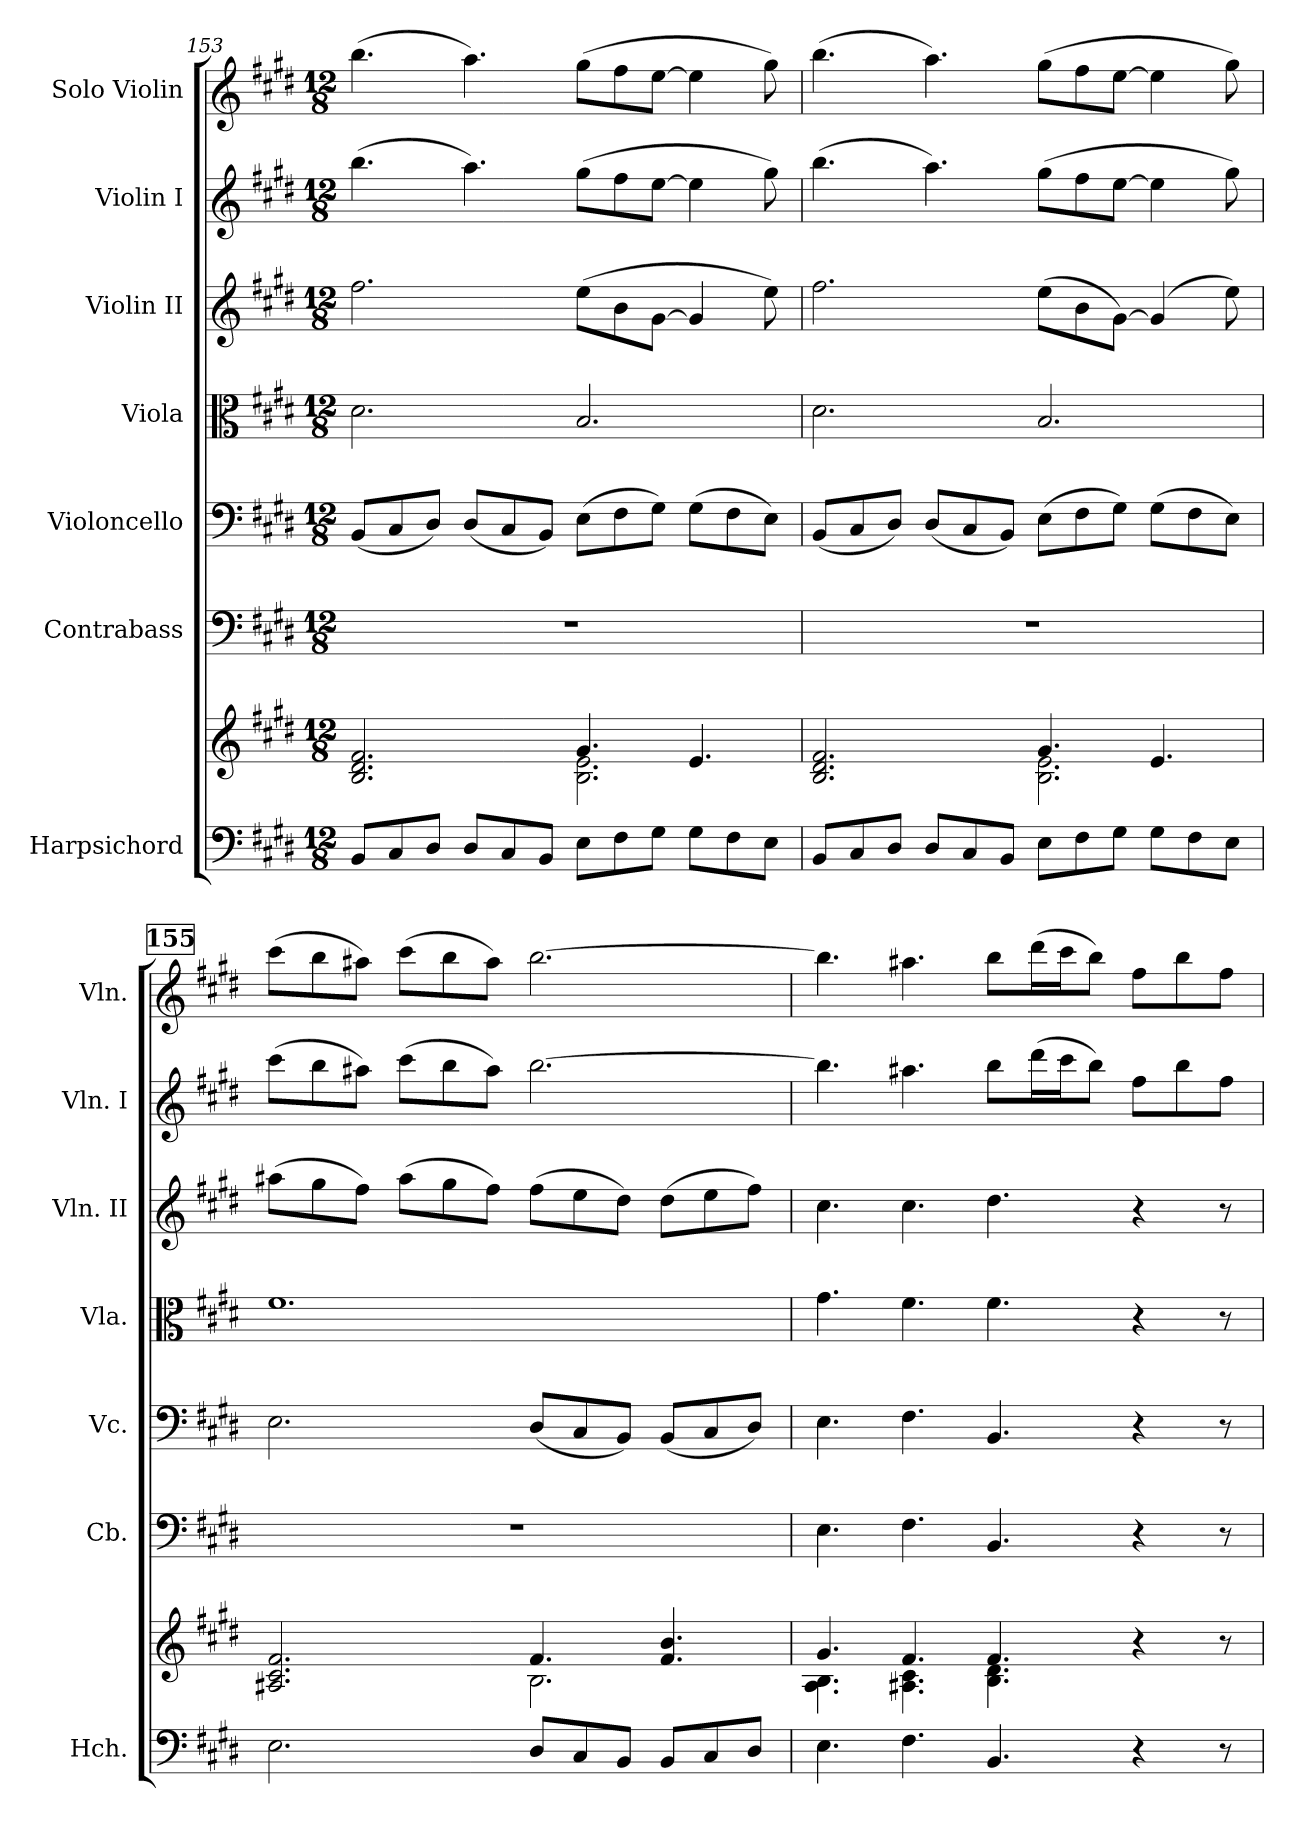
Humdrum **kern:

**kern	**kern	**kern	**kern	**kern	**kern	**kern	**kern
*part7	*part7	*part6	*part5	*part4	*part3	*part2	*part1
*staff8	*staff7	*staff6	*staff5	*staff4	*staff3	*staff2	*staff1
*I"Harpsichord	*	*I"Contrabass	*I"Violoncello	*I"Viola	*I"Violin II	*I"Violin I	*I"Solo Violin
*I'Hch.	*	*I'Cb.	*I'Vc.	*I'Vla.	*I'Vln. II	*I'Vln. I	*I'Vln.
*clefF4	*clefG2	*clefF4	*clefF4	*clefC3	*clefG2	*clefG2	*clefG2
*	*	*ITrd7c12	*	*	*	*	*
*k[f#c#g#d#]	*k[f#c#g#d#]	*k[f#c#g#d#]	*k[f#c#g#d#]	*k[f#c#g#d#]	*k[f#c#g#d#]	*k[f#c#g#d#]	*k[f#c#g#d#]
*M12/8	*M12/8	*M12/8	*M12/8	*M12/8	*M12/8	*M12/8	*M12/8
=153	=153	=153	=153	=153	=153	=153	=153
*	*^	*	*	*	*	*	*
8BB/L	2.B/ 2.d#/ 2.f#/	2.ryy	1.r	(<8BB/L	2.d#\	2.ff#\	(>4.bb\	(>4.bb\
8C#/	.	.	.	8C#/	.	.	.	.
8D#/J	.	.	.	8D#/J)	.	.	.	.
8D#/L	.	.	.	(<8D#/L	.	.	4.aa\)	4.aa\)
8C#/	.	.	.	8C#/	.	.	.	.
8BB/J	.	.	.	8BB/J)	.	.	.	.
8E\L	2.B\ 2.e\	4.g#/	.	(>8E\L	2.B/	(>8ee\L	(>8gg#\L	(>8gg#\L
8F#\	.	.	.	8F#\	.	8b\	8ff#\	8ff#\
8G#\J	.	.	.	8G#\J)	.	[8g#\J	[8ee\J	[8ee\J
8G#\L	.	4.e/	.	(>8G#\L	.	4g#/]	4ee\]	4ee\]
8F#\	.	.	.	8F#\	.	.	.	.
8E\J	.	.	.	8E\J)	.	8ee\)	8gg#\)	8gg#\)
=154	=154	=154	=154	=154	=154	=154	=154	=154
8BB/L	2.B/ 2.d#/ 2.f#/	2.ryy	1.r	(<8BB/L	2.d#\	2.ff#\	(>4.bb\	(>4.bb\
8C#/	.	.	.	8C#/	.	.	.	.
8D#/J	.	.	.	8D#/J)	.	.	.	.
8D#/L	.	.	.	(<8D#/L	.	.	4.aa\)	4.aa\)
8C#/	.	.	.	8C#/	.	.	.	.
8BB/J	.	.	.	8BB/J)	.	.	.	.
8E\L	2.B\ 2.e\	4.g#/	.	(>8E\L	2.B/	(>8ee\L	(>8gg#\L	(>8gg#\L
8F#\	.	.	.	8F#\	.	8b\	8ff#\	8ff#\
8G#\J	.	.	.	8G#\J)	.	[8g#\J)	[8ee\J	[8ee\J
8G#\L	.	4.e/	.	(>8G#\L	.	(>4g#/]	4ee\]	4ee\]
8F#\	.	.	.	8F#\	.	.	.	.
8E\J	.	.	.	8E\J)	.	8ee\)	8gg#\)	8gg#\)
!!LO:PB:g=z
!!LO:REH:place=s1:a:B:fs=14:t=155
=155	=155	=155	=155	=155	=155	=155	=155	=155
2.E\	2.A#X/ 2.c#/ 2.f#/	2.ryy	1.r	2.E\	1.f#	(>8aa#X\L	(>8ccc#\L	(>8ccc#\L
.	.	.	.	.	.	8gg#\	8bb\	8bb\
.	.	.	.	.	.	8ff#\J)	8aa#X\J)	8aa#X\J)
.	.	.	.	.	.	(>8aa#\L	(>8ccc#\L	(>8ccc#\L
.	.	.	.	.	.	8gg#\	8bb\	8bb\
.	.	.	.	.	.	8ff#\J)	8aa#\J)	8aa#\J)
8D#/L	2.B\	4.f#/	.	(<8D#/L	.	(>8ff#\L	[2.bb\	[2.bb\
8C#/	.	.	.	8C#/	.	8ee\	.	.
8BB/J	.	.	.	8BB/J)	.	8dd#\J)	.	.
8BB/L	.	4.f#/ 4.b/	.	(<8BB/L	.	(>8dd#\L	.	.
8C#/	.	.	.	8C#/	.	8ee\	.	.
8D#/J	.	.	.	8D#/J)	.	8ff#\J)	.	.
=156	=156	=156	=156	=156	=156	=156	=156	=156
4.E\	4.A\ 4.B\	4.g#/	4.EE\	4.E\	4.g#\	4.cc#\	4.bb\]	4.bb\]
4.F#\	4.A#X\ 4.c#\	4.f#/	4.FF#\	4.F#\	4.f#\	4.cc#\	4.aa#X\	4.aa#X\
4.BB/	4.B\ 4.d#\	4.f#/	4.BBB/	4.BB/	4.f#\	4.dd#\	8bb\L	8bb\L
.	.	.	.	.	.	.	(>16ddd#\L	(>16ddd#\L
.	.	.	.	.	.	.	16ccc#\J	16ccc#\J
.	.	.	.	.	.	.	8bb\J)	8bb\J)
4r	4r	4.ryy	4r	4r	4r	4r	8ff#\L	8ff#\L
.	.	.	.	.	.	.	8bb\	8bb\
8r	8r	.	8r	8r	8r	8r	8ff#\J	8ff#\J
*	*v	*v	*	*	*	*	*	*
=	=	=	=	=	=	=	=
*-	*-	*-	*-	*-	*-	*-	*-
